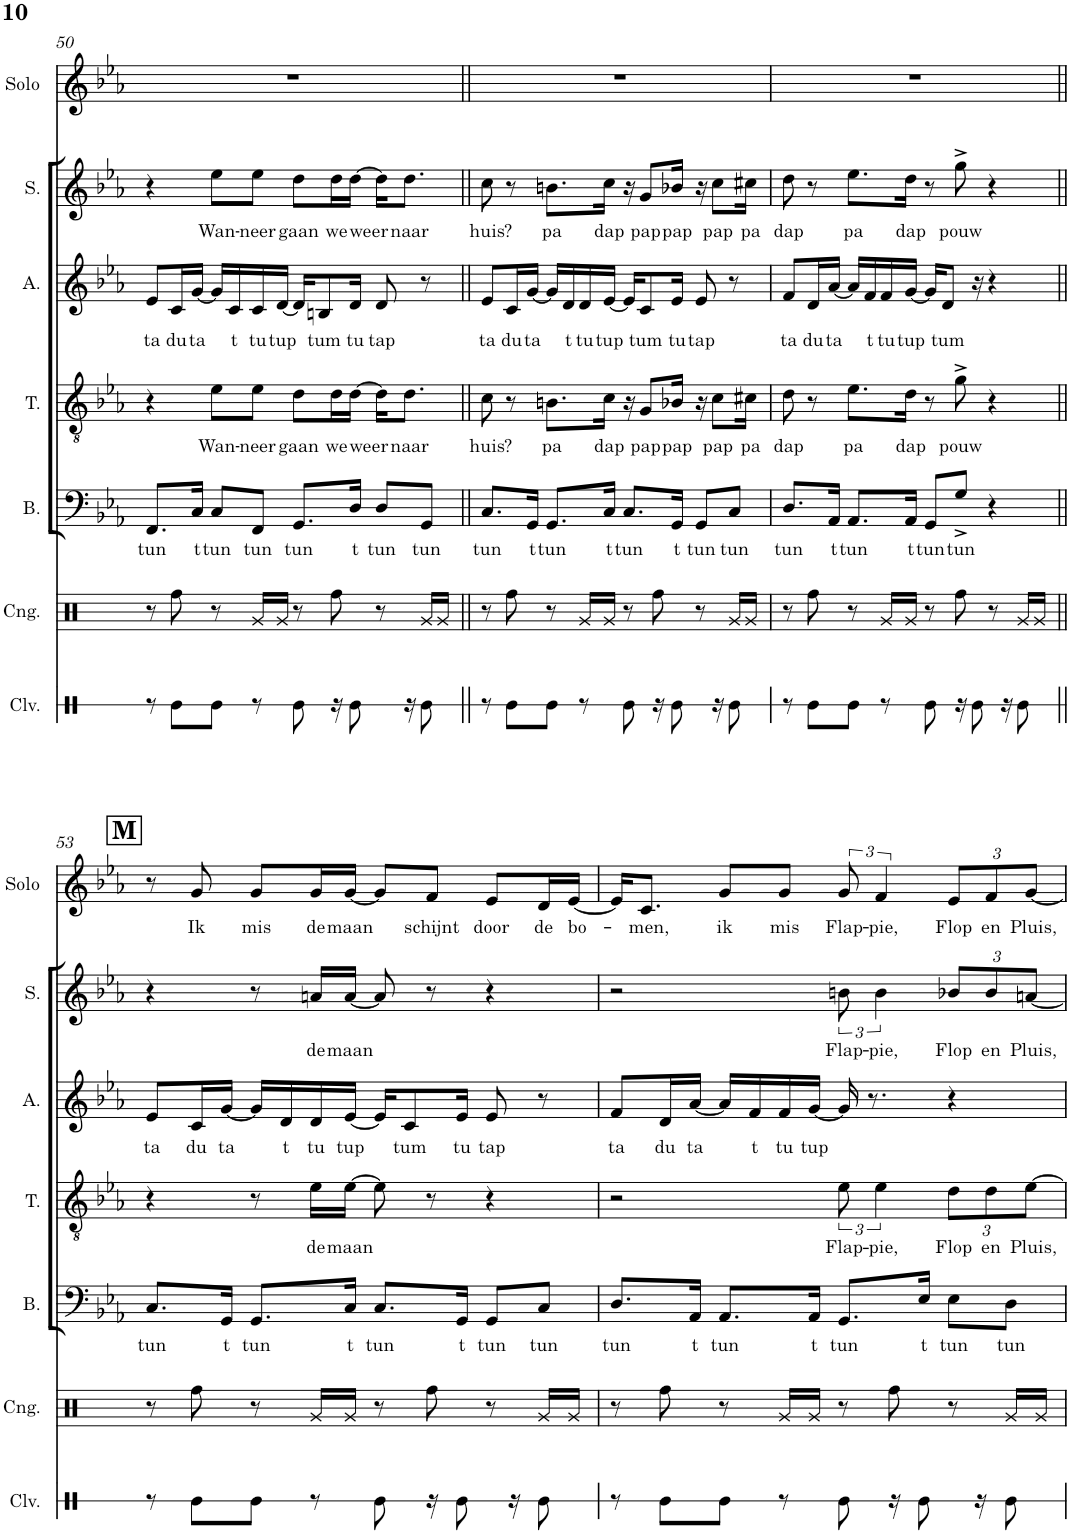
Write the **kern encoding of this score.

**kern	**kern	**kern	**text	**kern	**text	**kern	**text	**kern	**text	**kern	**text
*part7	*part6	*part5	*part5	*part4	*part4	*part3	*part3	*part2	*part2	*part1	*part1
*staff7	*staff6	*staff5	*staff5	*staff4	*staff4	*staff3	*staff3	*staff2	*staff2	*staff1	*staff1
*I"Claves	*I"Conga	*I"Bas	*	*I"Tenor	*	*I"Alt	*	*I"Sopraan	*	*I"Solo	*
*I'Clv.	*I'Cng.	*I'B.	*	*I'T.	*	*I'A.	*	*I'S.	*	*I'Solo	*
!!LO:PB:g=z
*clefX	*clefX	*clefF4	*	*clefGv2	*	*clefG2	*	*clefG2	*	*clefG2	*
*k[]	*k[]	*k[b-e-a-]	*	*k[b-e-a-]	*	*k[b-e-a-]	*	*k[b-e-a-]	*	*k[b-e-a-]	*
*M4/4	*M4/4	*M4/4	*	*M4/4	*	*M4/4	*	*M4/4	*	*M4/4	*
=50	=50	=50	=50	=50	=50	=50	=50	=50	=50	=50	=50
!	!	!	!LO:LY:b	!	!	!	!LO:LY:b	!	!	!	!
8r	8r	8.FF/L	tun	4r	.	8e-/L	ta	4r	.	1r	.
!	!	!	!	!	!	!	!LO:LY:b	!	!	!	!
8Re\L	8Rff\	.	.	.	.	16c/L	du	.	.	.	.
!	!	!	!LO:LY:b	!	!	!	!LO:LY:b	!	!	!	!
.	.	16C/Jk	t	.	.	[16g/JJ	ta	.	.	.	.
!	!	!	!LO:LY:b	!	!LO:LY:b	!	!	!	!LO:LY:b	!	!
8Re\J	8r	8C/L	tun	8e-\L	Wan-	16g/LL]	.	8ee-\L	Wan-	.	.
!	!	!	!	!	!	!	!LO:LY:b	!	!	!	!
.	.	.	.	.	.	16c/	t	.	.	.	.
!	!	!	!LO:LY:b	!	!LO:LY:b	!	!LO:LY:b	!	!LO:LY:b	!	!
8r	16Rg/LL	8FF/J	tun	8e-\J	-neer	16c/	tu	8ee-\J	-neer	.	.
!	!	!	!	!	!	!	!LO:LY:b	!	!	!	!
.	16Rg/JJ	.	.	.	.	[16d/JJ	tup	.	.	.	.
!	!	!	!LO:LY:b	!	!LO:LY:b	!	!	!	!LO:LY:b	!	!
8Re\	8r	8.GG/L	tun	8d\L	gaan	16d/KL]	.	8dd\L	gaan	.	.
!	!	!	!	!	!	!	!LO:LY:b	!	!	!	!
.	.	.	.	.	.	8Bn/	tum	.	.	.	.
!	!	!	!	!	!LO:LY:b	!	!	!	!LO:LY:b	!	!
16r	8Rff\	.	.	16d\L	we	.	.	16dd\L	we	.	.
!	!	!	!LO:LY:b	!	!LO:LY:b	!	!LO:LY:b	!	!LO:LY:b	!	!
8Re\	.	16D/Jk	t	[16d\JJ	weer	16d/Jk	tu	[16dd\JJ	weer	.	.
!	!	!	!LO:LY:b	!	!	!	!LO:LY:b	!	!	!	!
.	8r	8D/L	tun	16d\KL]	.	8d/	tap	16dd\KL]	.	.	.
!	!	!	!	!	!LO:LY:b	!	!	!	!LO:LY:b	!	!
16r	.	.	.	8.d\J	naar	.	.	8.dd\J	naar	.	.
!	!	!	!LO:LY:b	!	!	!	!	!	!	!	!
8Re\	16Rg/LL	8GG/J	tun	.	.	8r	.	.	.	.	.
.	16Rg/JJ	.	.	.	.	.	.	.	.	.	.
=51||	=51||	=51||	=51||	=51||	=51||	=51||	=51||	=51||	=51||	=51||	=51||
!	!	!	!LO:LY:b	!	!LO:LY:b	!	!LO:LY:b	!	!LO:LY:b	!	!
8r	8r	8.C/L	tun	8c\	huis?	8e-/L	ta	8cc\	huis?	1r	.
!	!	!	!	!	!	!	!LO:LY:b	!	!	!	!
8Re\L	8Rff\	.	.	8r	.	16c/L	du	8r	.	.	.
!	!	!	!LO:LY:b	!	!	!	!LO:LY:b	!	!	!	!
.	.	16GG/Jk	t	.	.	[16g/JJ	ta	.	.	.	.
!	!	!	!LO:LY:b	!	!LO:LY:b	!	!	!	!LO:LY:b	!	!
8Re\J	8r	8.GG/L	tun	8.Bn\L	pa	16g/LL]	.	8.bn\L	pa	.	.
!	!	!	!	!	!	!	!LO:LY:b	!	!	!	!
.	.	.	.	.	.	16d/	t	.	.	.	.
!	!	!	!	!	!	!	!LO:LY:b	!	!	!	!
8r	16Rg/LL	.	.	.	.	16d/	tu	.	.	.	.
!	!	!	!LO:LY:b	!	!LO:LY:b	!	!LO:LY:b	!	!LO:LY:b	!	!
.	16Rg/JJ	16C/Jk	t	16c\Jk	dap	[16e-/JJ	tup	16cc\Jk	dap	.	.
!	!	!	!LO:LY:b	!	!	!	!	!	!	!	!
8Re\	8r	8.C/L	tun	16r	.	16e-/KL]	.	16r	.	.	.
!	!	!	!	!	!LO:LY:b	!	!LO:LY:b	!	!LO:LY:b	!	!
.	.	.	.	8G/L	pap	8c/	tum	8g/L	pap	.	.
16r	8Rff\	.	.	.	.	.	.	.	.	.	.
!	!	!	!LO:LY:b	!	!LO:LY:b	!	!LO:LY:b	!	!LO:LY:b	!	!
8Re\	.	16GG/Jk	t	16B-X/Jk	pap	16e-/Jk	tu	16b-X/Jk	pap	.	.
!	!	!	!LO:LY:b	!	!	!	!LO:LY:b	!	!	!	!
.	8r	8GG/L	tun	16r	.	8e-/	tap	16r	.	.	.
!	!	!	!	!	!LO:LY:b	!	!	!	!LO:LY:b	!	!
16r	.	.	.	8c\L	pap	.	.	8cc\L	pap	.	.
!	!	!	!LO:LY:b	!	!	!	!	!	!	!	!
8Re\	16Rg/LL	8C/J	tun	.	.	8r	.	.	.	.	.
!	!	!	!	!	!LO:LY:b	!	!	!	!LO:LY:b	!	!
.	16Rg/JJ	.	.	16c#X\Jk	pa	.	.	16cc#X\Jk	pa	.	.
=52	=52	=52	=52	=52	=52	=52	=52	=52	=52	=52	=52
!	!	!	!LO:LY:b	!	!LO:LY:b	!	!LO:LY:b	!	!LO:LY:b	!	!
8r	8r	8.D/L	tun	8d\	dap	8f/L	ta	8dd\	dap	1r	.
!	!	!	!	!	!	!	!LO:LY:b	!	!	!	!
8Re\L	8Rff\	.	.	8r	.	16d/L	du	8r	.	.	.
!	!	!	!LO:LY:b	!	!	!	!LO:LY:b	!	!	!	!
.	.	16AA-/Jk	t	.	.	[16a-/JJ	ta	.	.	.	.
!	!	!	!LO:LY:b	!	!LO:LY:b	!	!	!	!LO:LY:b	!	!
8Re\J	8r	8.AA-/L	tun	8.e-\L	pa	16a-/LL]	.	8.ee-\L	pa	.	.
!	!	!	!	!	!	!	!LO:LY:b	!	!	!	!
.	.	.	.	.	.	16f/	t	.	.	.	.
!	!	!	!	!	!	!	!LO:LY:b	!	!	!	!
8r	16Rg/LL	.	.	.	.	16f/	tu	.	.	.	.
!	!	!	!LO:LY:b	!	!LO:LY:b	!	!LO:LY:b	!	!LO:LY:b	!	!
.	16Rg/JJ	16AA-/Jk	t	16d\Jk	dap	[16g/JJ	tup	16dd\Jk	dap	.	.
!	!	!	!LO:LY:b	!	!	!	!	!	!	!	!
8Re\	8r	8GG/L	tun	8r	.	16g/KL]	.	8r	.	.	.
!	!	!	!	!	!	!	!LO:LY:b	!	!	!	!
.	.	.	.	.	.	8d/J	tum	.	.	.	.
!	!	!	!LO:LY:b	!	!LO:LY:b	!	!	!	!LO:LY:b	!	!
16r	8Rff\	8G^/J	tun	8g^\	pouw	.	.	8gg^\	pouw	.	.
8Re\	.	.	.	.	.	16r	.	.	.	.	.
.	8r	4r	.	4r	.	4r	.	4r	.	.	.
16r	.	.	.	.	.	.	.	.	.	.	.
8Re\	16Rg/LL	.	.	.	.	.	.	.	.	.	.
.	16Rg/JJ	.	.	.	.	.	.	.	.	.	.
!!LO:LB:g=z
!!LO:REH:place=s1:a:B:cj:fs=14:t=M
=53||	=53||	=53||	=53||	=53||	=53||	=53||	=53||	=53||	=53||	=53||	=53||
!	!	!	!LO:LY:b	!	!	!	!LO:LY:b	!	!	!	!
8r	8r	8.C/L	tun	4r	.	8e-/L	ta	4r	.	8r	.
!	!	!	!	!	!	!	!LO:LY:b	!	!	!	!LO:LY:b
8Re\L	8Rff\	.	.	.	.	16c/L	du	.	.	8g/	Ik
!	!	!	!LO:LY:b	!	!	!	!LO:LY:b	!	!	!	!
.	.	16GG/Jk	t	.	.	[16g/JJ	ta	.	.	.	.
!	!	!	!LO:LY:b	!	!	!	!	!	!	!	!LO:LY:b
8Re\J	8r	8.GG/L	tun	8r	.	16g/LL]	.	8r	.	8g/L	mis
!	!	!	!	!	!	!	!LO:LY:b	!	!	!	!
.	.	.	.	.	.	16d/	t	.	.	.	.
!	!	!	!	!	!LO:LY:b	!	!LO:LY:b	!	!LO:LY:b	!	!LO:LY:b
8r	16Rg/LL	.	.	16e-\LL	de	16d/	tu	16an/LL	de	16g/L	de
!	!	!	!LO:LY:b	!	!LO:LY:b	!	!LO:LY:b	!	!LO:LY:b	!	!LO:LY:b
.	16Rg/JJ	16C/Jk	t	[16e-\JJ	maan	[16e-/JJ	tup	[16a/JJ	maan	[16g/JJ	maan
!	!	!	!LO:LY:b	!	!	!	!	!	!	!	!
8Re\	8r	8.C/L	tun	8e-\]	.	16e-/KL]	.	8a/]	.	8g/L]	.
!	!	!	!	!	!	!	!LO:LY:b	!	!	!	!
.	.	.	.	.	.	8c/	tum	.	.	.	.
!	!	!	!	!	!	!	!	!	!	!	!LO:LY:b
16r	8Rff\	.	.	8r	.	.	.	8r	.	8f/J	schijnt
!	!	!	!LO:LY:b	!	!	!	!LO:LY:b	!	!	!	!
8Re\	.	16GG/Jk	t	.	.	16e-/Jk	tu	.	.	.	.
!	!	!	!LO:LY:b	!	!	!	!LO:LY:b	!	!	!	!LO:LY:b
.	8r	8GG/L	tun	4r	.	8e-/	tap	4r	.	8e-/L	door
16r	.	.	.	.	.	.	.	.	.	.	.
!	!	!	!LO:LY:b	!	!	!	!	!	!	!	!LO:LY:b
8Re\	16Rg/LL	8C/J	tun	.	.	8r	.	.	.	16d/L	de
!	!	!	!	!	!	!	!	!	!	!	!LO:LY:b
.	16Rg/JJ	.	.	.	.	.	.	.	.	[16e-/JJ	bo-
=54	=54	=54	=54	=54	=54	=54	=54	=54	=54	=54	=54
!	!	!	!LO:LY:b	!	!	!	!LO:LY:b	!	!	!	!
8r	8r	8.D/L	tun	2r	.	8f/L	ta	2r	.	16e-/KL]	.
!	!	!	!	!	!	!	!	!	!	!	!LO:LY:b
.	.	.	.	.	.	.	.	.	.	8.c/J	-men,
!	!	!	!	!	!	!	!LO:LY:b	!	!	!	!
8Re\L	8Rff\	.	.	.	.	16d/L	du	.	.	.	.
!	!	!	!LO:LY:b	!	!	!	!LO:LY:b	!	!	!	!
.	.	16AA-/Jk	t	.	.	[16a-/JJ	ta	.	.	.	.
!	!	!	!LO:LY:b	!	!	!	!	!	!	!	!LO:LY:b
8Re\J	8r	8.AA-/L	tun	.	.	16a-/LL]	.	.	.	8g/L	ik
!	!	!	!	!	!	!	!LO:LY:b	!	!	!	!
.	.	.	.	.	.	16f/	t	.	.	.	.
!	!	!	!	!	!	!	!LO:LY:b	!	!	!	!LO:LY:b
8r	16Rg/LL	.	.	.	.	16f/	tu	.	.	8g/J	mis
!	!	!	!LO:LY:b	!	!	!	!LO:LY:b	!	!	!	!
.	16Rg/JJ	16AA-/Jk	t	.	.	[16g/JJ	tup	.	.	.	.
!	!	!	!LO:LY:b	!	!LO:LY:b	!	!	!	!LO:LY:b	!	!LO:LY:b
8Re\	8r	8.GG/L	tun	12e-\	Flap-	16g/]	.	12bn\	Flap-	12g/	Flap-
.	.	.	.	.	.	8.r	.	.	.	.	.
!	!	!	!	!	!LO:LY:b	!	!	!	!LO:LY:b	!	!LO:LY:b
.	.	.	.	6e-\	-pie,	.	.	6b\	-pie,	6f/	-pie,
16r	8Rff\	.	.	.	.	.	.	.	.	.	.
!	!	!	!LO:LY:b	!	!	!	!	!	!	!	!
8Re\	.	16E-/Jk	t	.	.	.	.	.	.	.	.
!	!	!	!LO:LY:b	!	!	!	!	!	!	!	!
*	*	*	*	*Xbrackettup	*	*	*	*	*	*	*
!	!	!	!	!	!LO:LY:b	!	!	!	!	!	!
*	*	*	*	*	*	*	*	*Xbrackettup	*	*	*
!	!	!	!	!	!	!	!	!	!LO:LY:b	!	!
*	*	*	*	*	*	*	*	*	*	*Xbrackettup	*
!	!	!	!	!	!	!	!	!	!	!	!LO:LY:b
.	8r	8E-\L	tun	12d\L	Flop	4r	.	12b-X/L	Flop	12e-/L	Flop
16r	.	.	.	.	.	.	.	.	.	.	.
!	!	!	!	!	!LO:LY:b	!	!	!	!LO:LY:b	!	!LO:LY:b
.	.	.	.	12d\	en	.	.	12b-/	en	12f/	en
!	!	!	!LO:LY:b	!	!	!	!	!	!	!	!
8Re\	16Rg/LL	8D\J	tun	.	.	.	.	.	.	.	.
!	!	!	!	!	!LO:LY:b	!	!	!	!LO:LY:b	!	!LO:LY:b
.	.	.	.	[12e-\J	Pluis,	.	.	[12an/J	Pluis,	[12g/J	Pluis,
.	16Rg/JJ	.	.	.	.	.	.	.	.	.	.
=	=	=	=	=	=	=	=	=	=	=	=
*-	*-	*-	*-	*-	*-	*-	*-	*-	*-	*-	*-
